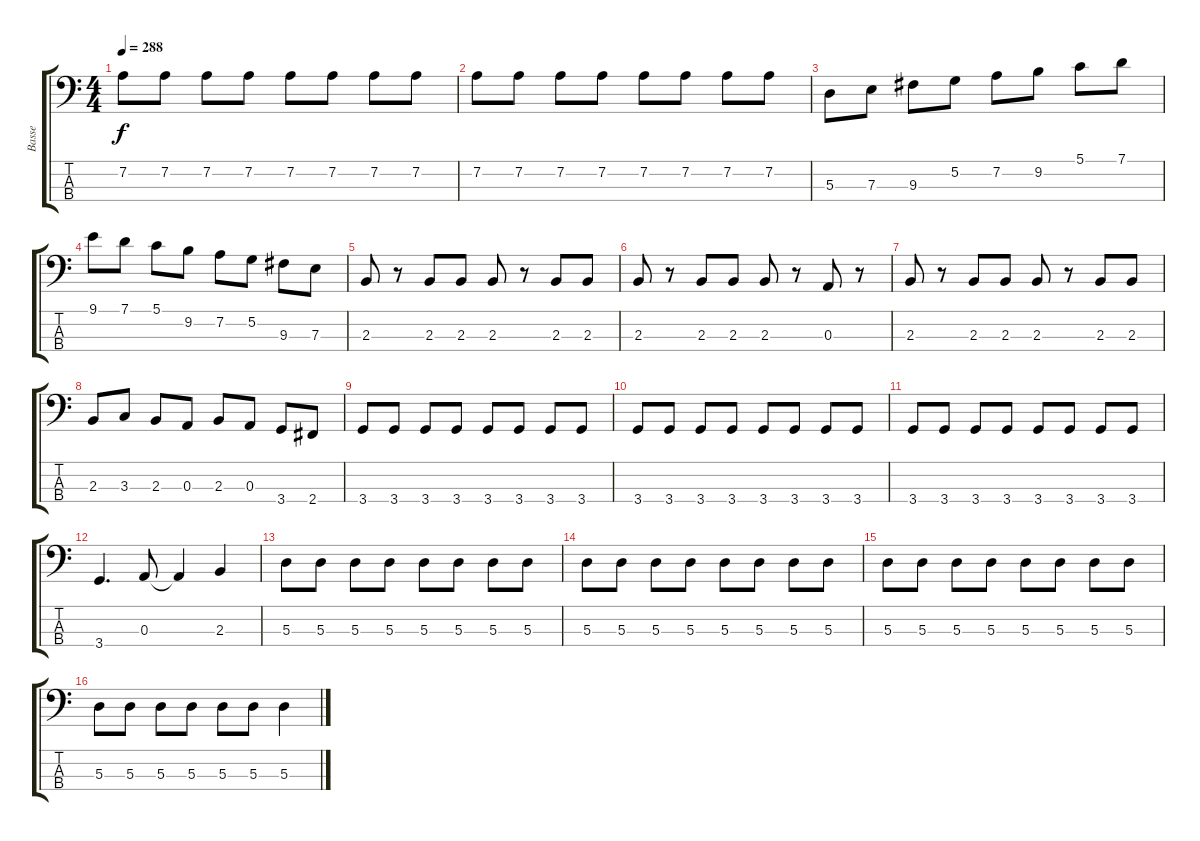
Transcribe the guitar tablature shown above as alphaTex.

\track ("Basse" "Basse") {instrument electricbassfinger}
\staff {score tabs}
\tuning (G2 D2 A1 E1) {hide}
\ts (4 4)
\tempo 288
\clef f4
\ks c
7.2.8{dy f} 7.2.8 7.2.8 7.2.8 7.2.8 7.2.8 7.2.8 7.2.8 |
7.2.8 7.2.8 7.2.8 7.2.8 7.2.8 7.2.8 7.2.8 7.2.8 |
5.3.8 7.3.8 9.3.8 5.2.8 7.2.8 9.2.8 5.1.8 7.1.8 |
9.1.8 7.1.8 5.1.8 9.2.8 7.2.8 5.2.8 9.3.8 7.3.8 |
2.3.8 r.8 2.3.8 2.3.8 2.3.8 r.8 2.3.8 2.3.8 |
2.3.8 r.8 2.3.8 2.3.8 2.3.8 r.8 0.3.8 r.8 |
2.3.8 r.8 2.3.8 2.3.8 2.3.8 r.8 2.3.8 2.3.8 |
2.3.8 3.3.8 2.3.8 0.3.8 2.3.8 0.3.8 3.4.8 2.4.8 |
3.4.8 3.4.8 3.4.8 3.4.8 3.4.8 3.4.8 3.4.8 3.4.8 |
3.4.8 3.4.8 3.4.8 3.4.8 3.4.8 3.4.8 3.4.8 3.4.8 |
3.4.8 3.4.8 3.4.8 3.4.8 3.4.8 3.4.8 3.4.8 3.4.8 |
3.4.4{d} 0.3.8 0.3{t}.4 2.3.4 |
5.3.8 5.3.8 5.3.8 5.3.8 5.3.8 5.3.8 5.3.8 5.3.8 |
5.3.8 5.3.8 5.3.8 5.3.8 5.3.8 5.3.8 5.3.8 5.3.8 |
5.3.8 5.3.8 5.3.8 5.3.8 5.3.8 5.3.8 5.3.8 5.3.8 |
5.3.8 5.3.8 5.3.8 5.3.8 5.3.8 5.3.8 5.3.4
